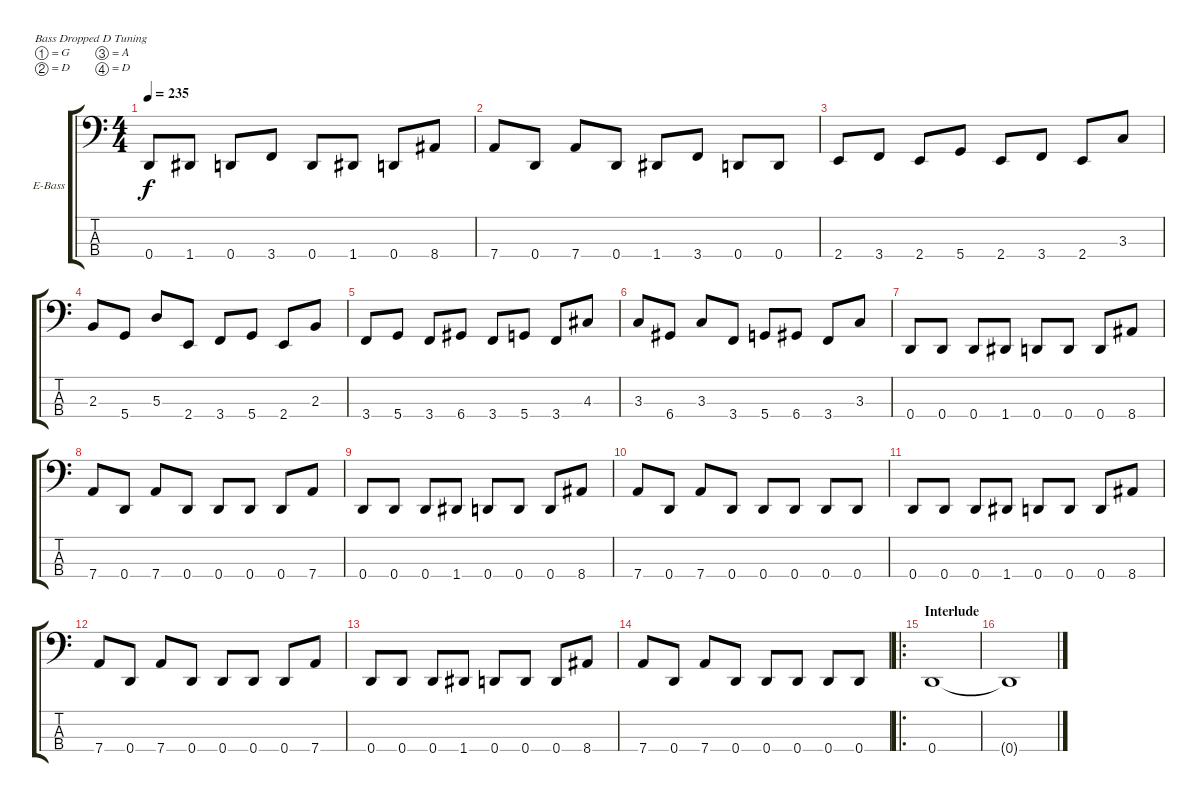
\defaultSystemsLayout 4
\bracketExtendMode groupsimilarinstruments
\firstSystemTrackNameOrientation horizontal
\otherSystemsTrackNameOrientation horizontal
\track ("Electric Bass" "E-Bass") {instrument electricbassfinger}
\staff {score tabs}
\tuning (G2 D2 A1 D1)
\ts (4 4)
\tempo 235
\clef f4
\ks c
0.4.8{dy f} 1.4.8 0.4.8 3.4.8 0.4.8 1.4.8 0.4.8 8.4.8 |
7.4.8 0.4.8 7.4.8 0.4.8 1.4.8 3.4.8 0.4.8 0.4.8 |
2.4.8 3.4.8 2.4.8 5.4.8 2.4.8 3.4.8 2.4.8 3.3.8 |
2.3.8 5.4.8 5.3.8 2.4.8 3.4.8 5.4.8 2.4.8 2.3.8 |
3.4.8 5.4.8 3.4.8 6.4.8 3.4.8 5.4.8 3.4.8 4.3.8 |
3.3.8 6.4.8 3.3.8 3.4.8 5.4.8 6.4.8 3.4.8 3.3.8 |
0.4.8 0.4.8 0.4.8 1.4.8 0.4.8 0.4.8 0.4.8 8.4.8 |
7.4.8 0.4.8 7.4.8 0.4.8 0.4.8 0.4.8 0.4.8 7.4.8 |
0.4.8 0.4.8 0.4.8 1.4.8 0.4.8 0.4.8 0.4.8 8.4.8 |
7.4.8 0.4.8 7.4.8 0.4.8 0.4.8 0.4.8 0.4.8 0.4.8 |
0.4.8 0.4.8 0.4.8 1.4.8 0.4.8 0.4.8 0.4.8 8.4.8 |
7.4.8 0.4.8 7.4.8 0.4.8 0.4.8 0.4.8 0.4.8 7.4.8 |
0.4.8 0.4.8 0.4.8 1.4.8 0.4.8 0.4.8 0.4.8 8.4.8 |
7.4.8 0.4.8 7.4.8 0.4.8 0.4.8 0.4.8 0.4.8 0.4.8 |
\ro
\section ("" "Interlude")
0.4.1 |
0.4{t}.1
